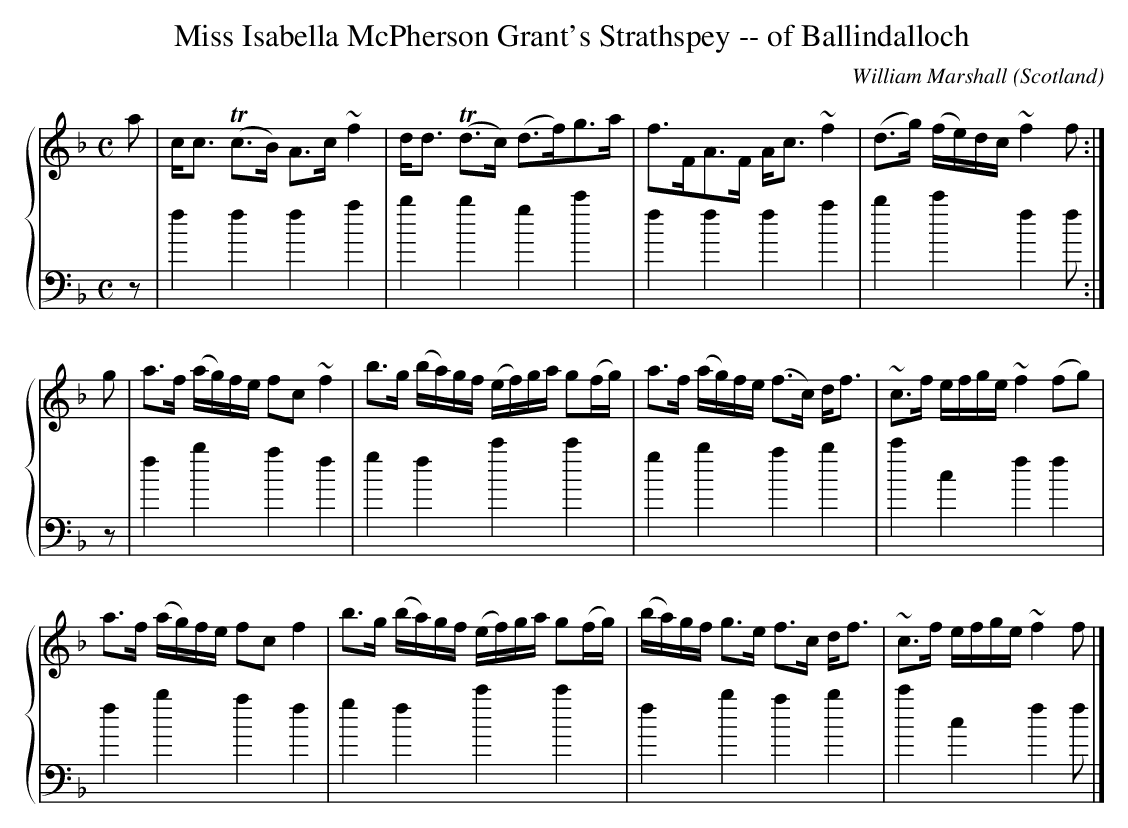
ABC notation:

X:1
T:Miss Isabella McPherson Grant's Strathspey -- of Ballindalloch
C:William Marshall
L:1/8
M:C
O:Scotland
K:F
%%staves {1 2}
V:1
a | \
c<c (!trill!c>B) A>c ~f2 | d<d (!trill!d>c) (d>f)g>a | \
f>FA>F A<c ~f2 | (d>g) (f/e/)d/c/ ~f2 f :|
g |\
a>f (a/g/)f/e/ fc ~f2 | b>g (b/a/)g/f/ (e/f/)g/a/ g(f/g/) | \
a>f (a/g/)f/e/ (f>c) d<f | ~c>f e/f/g/e/ ~f2 (fg) |
a>f (a/g/)f/e/ fc f2 | b>g (b/a/)g/f/ (e/f/)g/a/ g(f/g/) | \
(b/a/)g/f/ g>e f>c d<f | ~c>f e/f/g/e/ ~f2 f |]
V:2 clef=bass
L:1/4
z/ | fffa | bbgc' | fffa | bc'ff/ :| \
z/ | fbaf | gfc'c' | gbab | c'cff | fbaf | gfc'c' | fbab | c'cff/ |]
